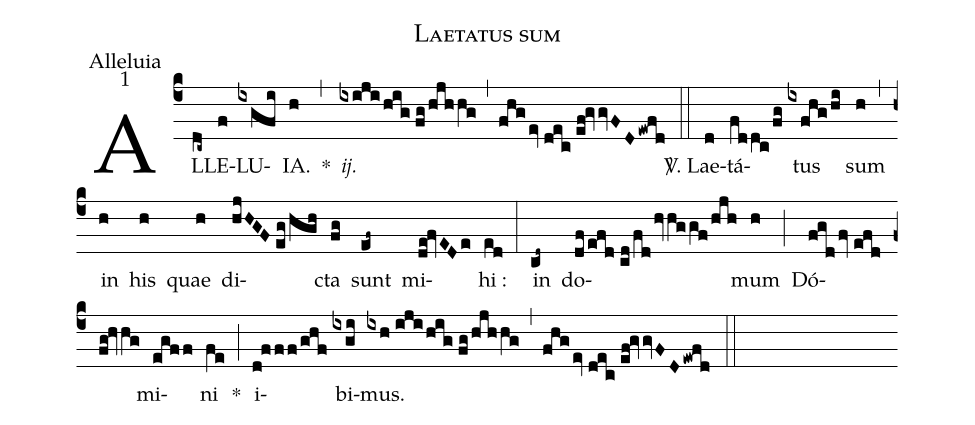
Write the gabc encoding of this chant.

name:Laetatus sum;
office-part:Alleluia;
mode:1;
%%
(c4) AL(dc~)LE(f)LU(ixgfi){IA}.(h) *(,) <i>ij.</i>{}(ixijihig//fg/hjhhg) (,) (fhgev//dec//ef!gvvFDewfd) (::) <nlba><sp>V/</sp>. Lae(d)tá(fddc/fg)tus</nlba>(ixfhg/hi) sum(h) (,) in(h) his(h) quae(h) di(hjHGF//eg/hgh)cta(fg) sunt(ef~) mi(de!fvEDe)hi :(ed) (:) in(cd~) do(df/efd//cd/fdhvhggf/hjh)mum(h) (;) Dó(fgdfv//efd/fg!hvhg)mi(egff)ni(fe) *(;) i(d!fff/ghf)bi(ixgi)mus.(ixh//ijihig//fg/hjhhg) (,) (fhgev//dec//ef!gvvFDewfd) (::)
